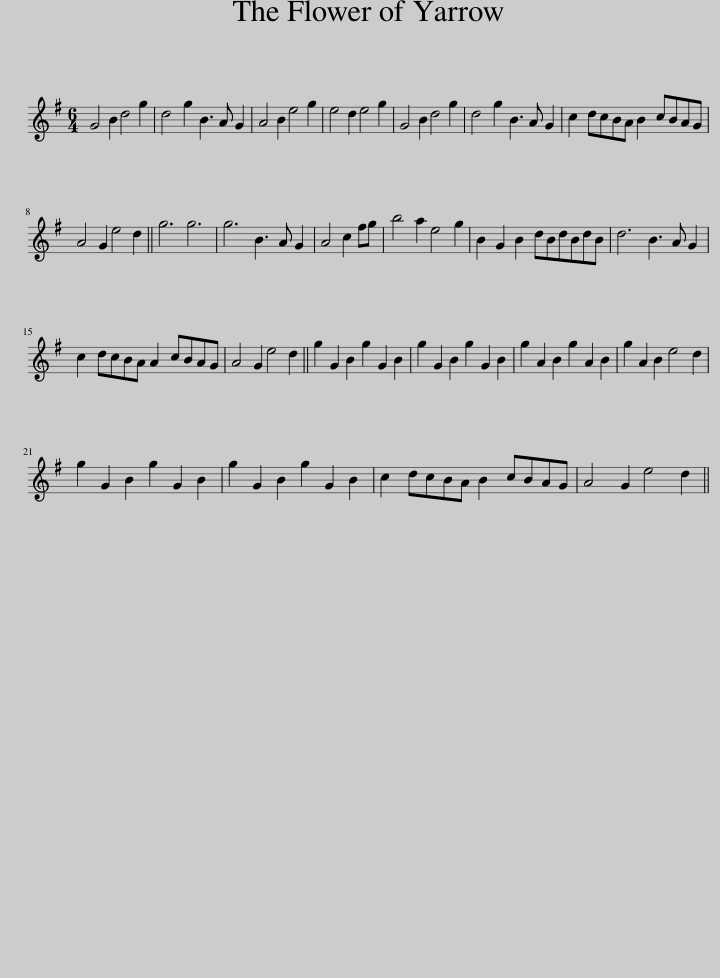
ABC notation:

X:1
L:1/8
M:6/4
I:linebreak $
K:G
V:1 treble
V:1
 G4 B2 d4 g2 | d4 g2 B3 A G2 | A4 B2 e4 g2 | e4 d2 e4 g2 | G4 B2 d4 g2 | %5
 d4 g2 B3 A G2 | c2 dcBA B2 cBAG |$ A4 G2 e4 d2 || g6 g6 | g6 B3 A G2 | %10
 A4 c2 fg | b4 a2 e4 g2 | B2 G2 B2 dBdBdB | d6 B3 A G2 |$ c2 dcBA A2 cBAG | %15
 A4 G2 e4 d2 || g2 G2 B2 g2 G2 B2 | g2 G2 B2 g2 G2 B2 | g2 A2 B2 g2 A2 B2 | g2 A2 B2 e4 d2 |$ %20
 g2 G2 B2 g2 G2 B2 | g2 G2 B2 g2 G2 B2 | c2 dcBA B2 cBAG | A4 G2 e4 d2 || %24
